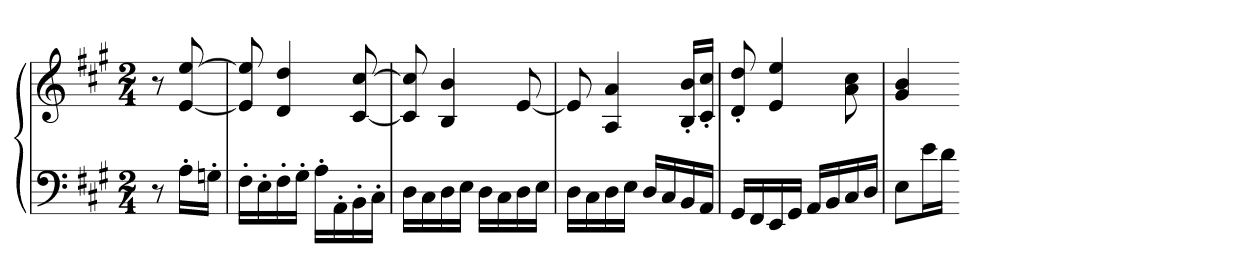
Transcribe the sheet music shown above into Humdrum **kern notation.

**kern	**kern
*part1	*part1
*staff2	*staff1
*clefF4	*clefG2
*k[f#c#g#]	*k[f#c#g#]
*A:	*A:
*M2/4	*M2/4
=	=
8r	8r
16A'LL	[8e [8ee
16Gn'JJ	.
=39	=39
16F#'LL	8e] 8ee]
16E'	.
16F#'	4d 4dd
16G#'JJ	.
16A'LL	.
16AA'	.
16BB'	[8c# [8cc#
16C#'JJ	.
=40	=40
16DLL	8c#] 8cc#]
16C#	.
16D	4B 4b
16EJJ	.
16DLL	.
16C#	.
16D	[8e
16EJJ	.
=41	=41
16DLL	8e]
16C#	.
16D	4A 4a
16EJJ	.
16DLL	.
16C#	.
16BB	16B' 16b'LL
16AAJJ	16c#' 16cc#'JJ
=42	=42
16GG#LL	8d' 8dd'
16FF#	.
16EE	4e 4ee
16GG#JJ	.
16AALL	.
16BB	.
16C#	8a 8cc#
16DJJ	.
=43	=43
8EL	4g# 4b
16eL	.
16dJJ	.
=-	=-
*-	*-
